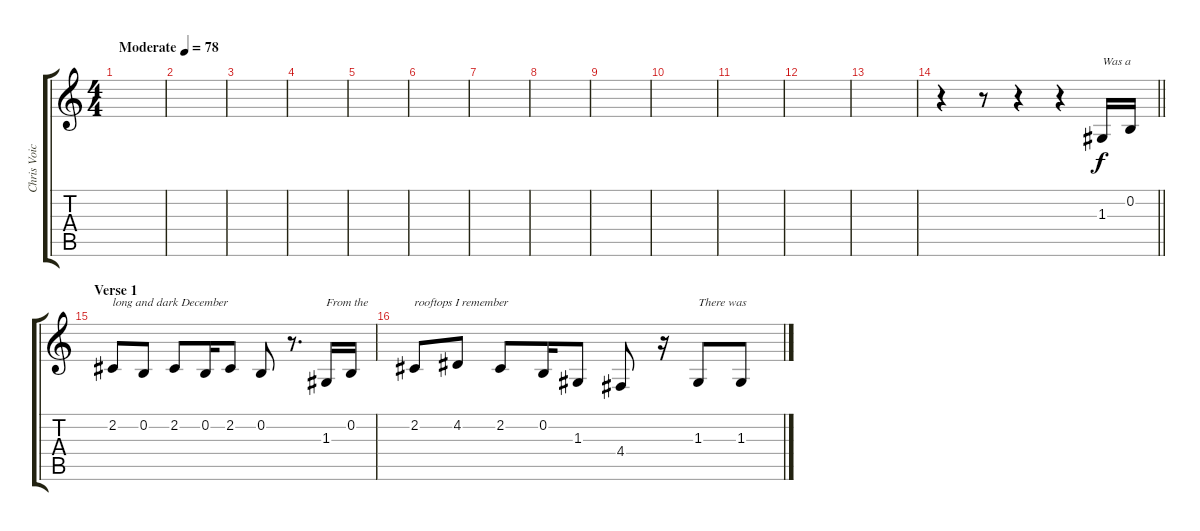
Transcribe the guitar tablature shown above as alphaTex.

\track ("Chris Voice" "Chris Voic") {instrument flute}
\staff {score tabs}
\tuning (E4 B3 G3 D3 A2 E2) {hide}
\ts (4 4)
\tempo (78 "Moderate")
\clef g2
\ks c
|
|
|
|
|
|
|
|
|
|
|
|
|
\barLineRight lightlight
r.4 r.8 r.4 r.4 1.3.16{txt "Was a"} 0.2.16 |
\section ("" "Verse 1")
2.2.8{txt "long and dark December"} 0.2.8 2.2.8 0.2.16 2.2.8 0.2.8 r.8{d} 1.3.16{txt "From the "} 0.2.16 |
2.2.8{txt "rooftops I remember "} 4.2.8 2.2.8 0.2.16 1.3.8 4.4.8 r.16 1.3.8{txt "There was "} 1.3.8
